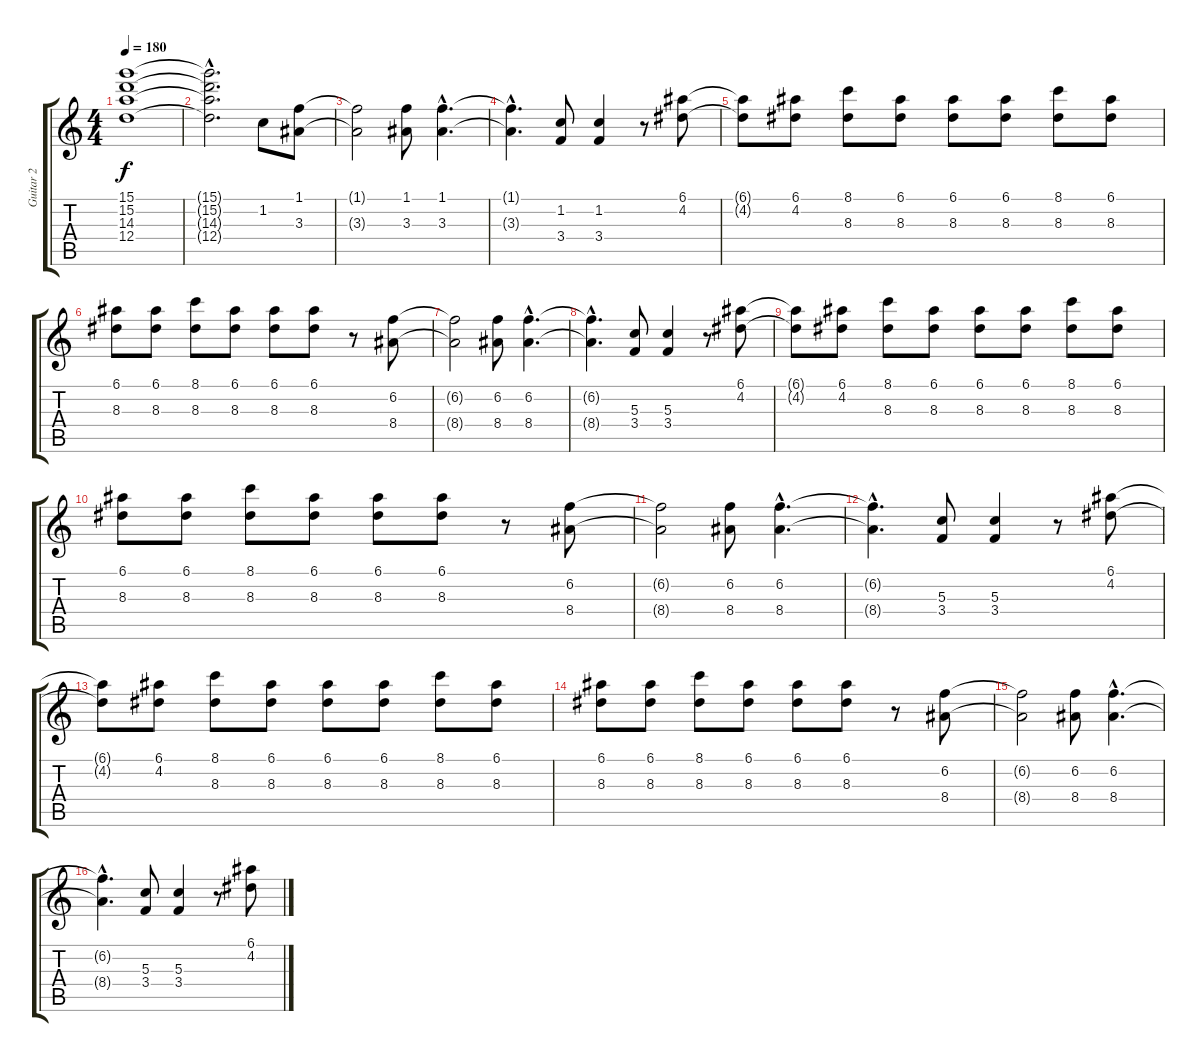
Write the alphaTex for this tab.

\track ("Guitar 2" "Guitar 2") {instrument overdrivenguitar}
\staff {score tabs}
\tuning (E4 B3 G3 D3 A2 E2) {hide}
\ts (4 4)
\tempo 180
\clef g2
\ks c
(15.1{t} 15.2{t} 14.3{t} 12.4{t}).1{dy f} |
(15.1{hac t} 15.2{hac t} 14.3{hac t} 12.4{hac t}).2{d} 1.2.8 (1.1 3.3).8 |
(1.1{t} 3.3{t}).2 (1.1 3.3).8 (1.1{hac} 3.3{hac}).4{d} |
(1.1{hac t} 3.3{hac t}).4{d} (1.2 3.4).8 (1.2 3.4).4 r.8 (6.1 4.2).8 |
(6.1{t} 4.2{t}).8 (6.1 4.2).8 (8.1 8.3).8 (6.1 8.3).8 (6.1 8.3).8 (6.1 8.3).8 (8.1 8.3).8 (6.1 8.3).8 |
(6.1 8.3).8 (6.1 8.3).8 (8.1 8.3).8 (6.1 8.3).8 (6.1 8.3).8 (6.1 8.3).8 r.8 (6.2 8.4).8 |
(6.2{t} 8.4{t}).2 (6.2 8.4).8 (6.2{hac} 8.4{hac}).4{d} |
(6.2{hac t} 8.4{hac t}).4{d} (5.3 3.4).8 (5.3 3.4).4 r.8 (6.1 4.2).8 |
(6.1{t} 4.2{t}).8 (6.1 4.2).8 (8.1 8.3).8 (6.1 8.3).8 (6.1 8.3).8 (6.1 8.3).8 (8.1 8.3).8 (6.1 8.3).8 |
(6.1 8.3).8 (6.1 8.3).8 (8.1 8.3).8 (6.1 8.3).8 (6.1 8.3).8 (6.1 8.3).8 r.8 (6.2 8.4).8 |
(6.2{t} 8.4{t}).2 (6.2 8.4).8 (6.2{hac} 8.4{hac}).4{d} |
(6.2{hac t} 8.4{hac t}).4{d} (5.3 3.4).8 (5.3 3.4).4 r.8 (6.1 4.2).8 |
(6.1{t} 4.2{t}).8 (6.1 4.2).8 (8.1 8.3).8 (6.1 8.3).8 (6.1 8.3).8 (6.1 8.3).8 (8.1 8.3).8 (6.1 8.3).8 |
(6.1 8.3).8 (6.1 8.3).8 (8.1 8.3).8 (6.1 8.3).8 (6.1 8.3).8 (6.1 8.3).8 r.8 (6.2 8.4).8 |
(6.2{t} 8.4{t}).2 (6.2 8.4).8 (6.2{hac} 8.4{hac}).4{d} |
(6.2{hac t} 8.4{hac t}).4{d} (5.3 3.4).8 (5.3 3.4).4 r.8 (6.1 4.2).8
